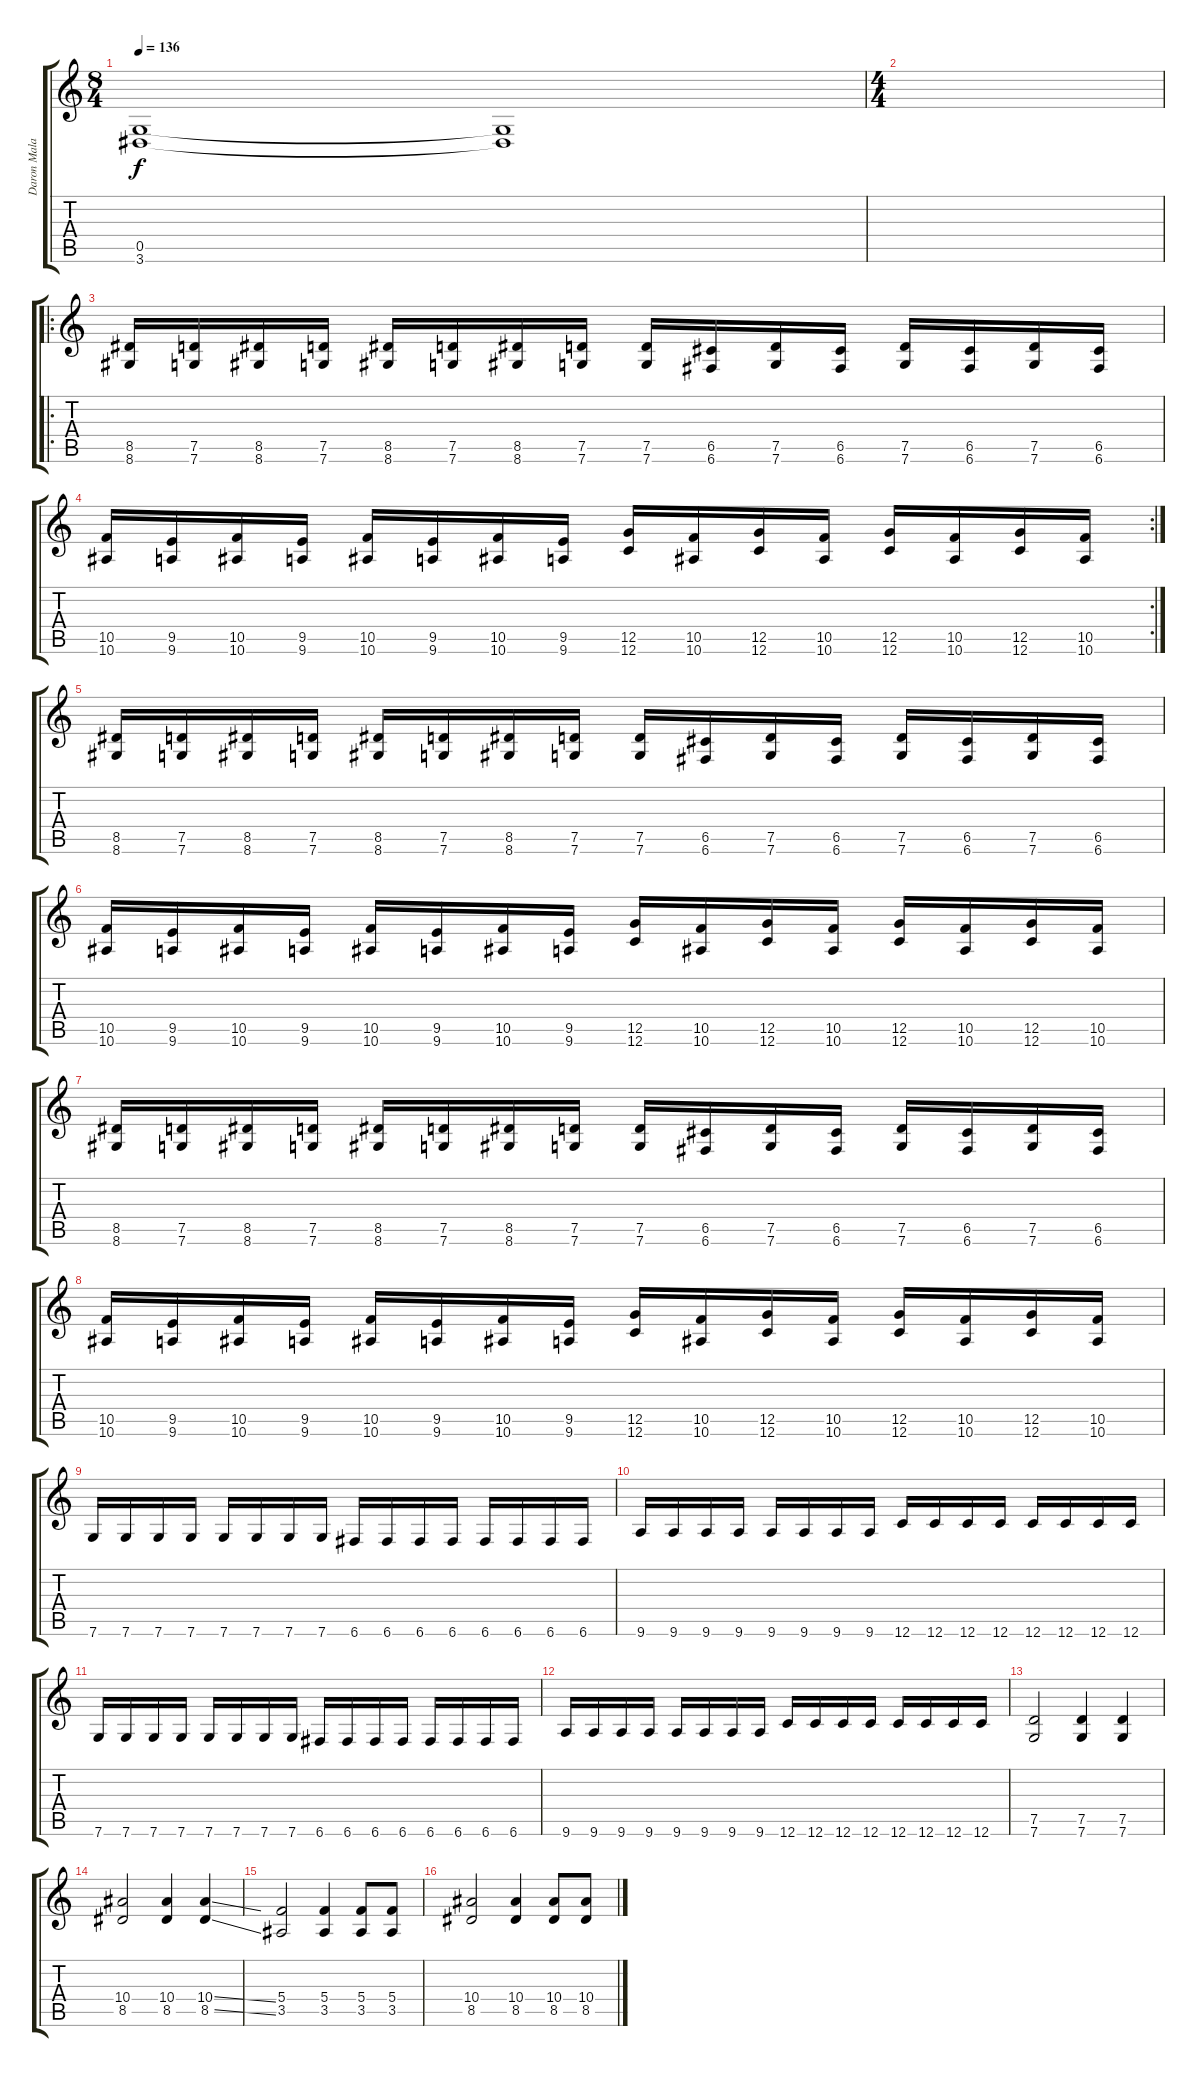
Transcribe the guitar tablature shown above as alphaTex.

\track ("Daron Malakian (distortion)" "Daron Mala") {instrument distortionguitar}
\staff {score tabs}
\tuning (D4 A3 F3 C3 G2 C2) {hide}
\ts (8 4)
\tempo 136
\clef g2
\ks c
(0.5 3.6).1{dy f} (0.5{t} 3.6{t}).1 |
\ts (4 4)
|
\ro
(8.5 8.6).16 (7.5 7.6).16 (8.5 8.6).16 (7.5 7.6).16 (8.5 8.6).16 (7.5 7.6).16 (8.5 8.6).16 (7.5 7.6).16 (7.5 7.6).16 (6.5 6.6).16 (7.5 7.6).16 (6.5 6.6).16 (7.5 7.6).16 (6.5 6.6).16 (7.5 7.6).16 (6.5 6.6).16 |
\rc 2
(10.5 10.6).16 (9.5 9.6).16 (10.5 10.6).16 (9.5 9.6).16 (10.5 10.6).16 (9.5 9.6).16 (10.5 10.6).16 (9.5 9.6).16 (12.5 12.6).16 (10.5 10.6).16 (12.5 12.6).16 (10.5 10.6).16 (12.5 12.6).16 (10.5 10.6).16 (12.5 12.6).16 (10.5 10.6).16 |
(8.5 8.6).16 (7.5 7.6).16 (8.5 8.6).16 (7.5 7.6).16 (8.5 8.6).16 (7.5 7.6).16 (8.5 8.6).16 (7.5 7.6).16 (7.5 7.6).16 (6.5 6.6).16 (7.5 7.6).16 (6.5 6.6).16 (7.5 7.6).16 (6.5 6.6).16 (7.5 7.6).16 (6.5 6.6).16 |
(10.5 10.6).16 (9.5 9.6).16 (10.5 10.6).16 (9.5 9.6).16 (10.5 10.6).16 (9.5 9.6).16 (10.5 10.6).16 (9.5 9.6).16 (12.5 12.6).16 (10.5 10.6).16 (12.5 12.6).16 (10.5 10.6).16 (12.5 12.6).16 (10.5 10.6).16 (12.5 12.6).16 (10.5 10.6).16 |
(8.5 8.6).16 (7.5 7.6).16 (8.5 8.6).16 (7.5 7.6).16 (8.5 8.6).16 (7.5 7.6).16 (8.5 8.6).16 (7.5 7.6).16 (7.5 7.6).16 (6.5 6.6).16 (7.5 7.6).16 (6.5 6.6).16 (7.5 7.6).16 (6.5 6.6).16 (7.5 7.6).16 (6.5 6.6).16 |
(10.5 10.6).16 (9.5 9.6).16 (10.5 10.6).16 (9.5 9.6).16 (10.5 10.6).16 (9.5 9.6).16 (10.5 10.6).16 (9.5 9.6).16 (12.5 12.6).16 (10.5 10.6).16 (12.5 12.6).16 (10.5 10.6).16 (12.5 12.6).16 (10.5 10.6).16 (12.5 12.6).16 (10.5 10.6).16 |
7.6.16 7.6.16 7.6.16 7.6.16 7.6.16 7.6.16 7.6.16 7.6.16 6.6.16 6.6.16 6.6.16 6.6.16 6.6.16 6.6.16 6.6.16 6.6.16 |
9.6.16 9.6.16 9.6.16 9.6.16 9.6.16 9.6.16 9.6.16 9.6.16 12.6.16 12.6.16 12.6.16 12.6.16 12.6.16 12.6.16 12.6.16 12.6.16 |
7.6.16 7.6.16 7.6.16 7.6.16 7.6.16 7.6.16 7.6.16 7.6.16 6.6.16 6.6.16 6.6.16 6.6.16 6.6.16 6.6.16 6.6.16 6.6.16 |
9.6.16 9.6.16 9.6.16 9.6.16 9.6.16 9.6.16 9.6.16 9.6.16 12.6.16 12.6.16 12.6.16 12.6.16 12.6.16 12.6.16 12.6.16 12.6.16 |
(7.5 7.6).2 (7.5 7.6).4 (7.5 7.6).4 |
(10.4 8.5).2 (10.4 8.5).4 (10.4{ss} 8.5{ss}).4 |
(5.4 3.5).2 (5.4 3.5).4 (5.4 3.5).8 (5.4 3.5).8 |
(10.4 8.5).2 (10.4 8.5).4 (10.4 8.5).8 (10.4 8.5).8
